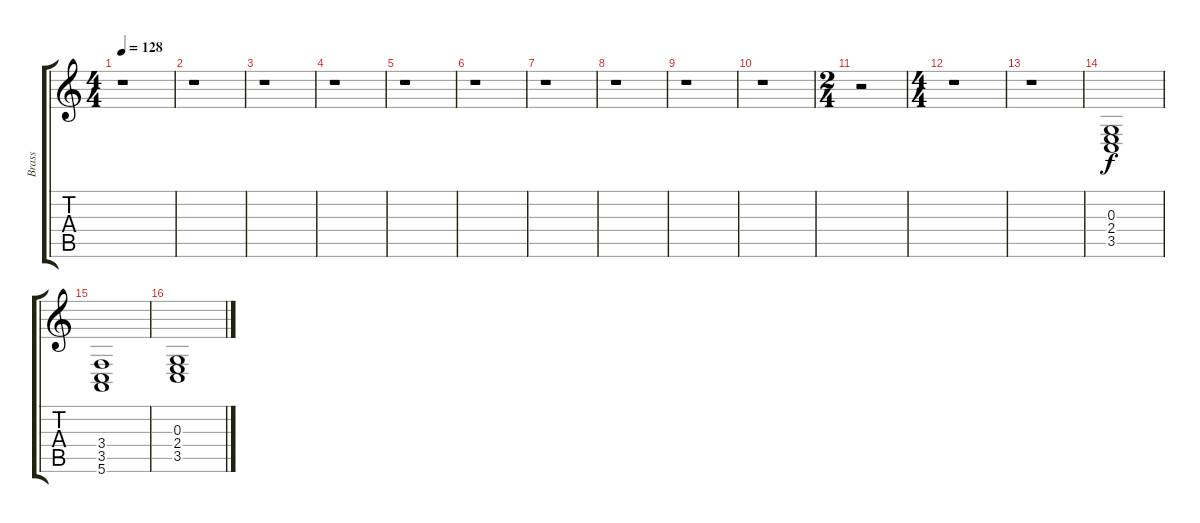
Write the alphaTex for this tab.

\track ("Brass" "Brass") {instrument brasssection}
\staff {score tabs}
\tuning (E4 B3 G3 D3 A2 E2) {hide}
\ts (4 4)
\tempo 128
\tempo 81
\tempo 128
\clef g2
\ks c
r.1{dy f instrument brasssection} |
r.1 |
r.1 |
r.1 |
r.1 |
r.1 |
r.1 |
r.1 |
r.1 |
r.1 |
\ts (2 4)
r.2 |
\ts (4 4)
r.1 |
r.1 |
(0.3 2.4 3.5).1 |
(3.4 3.5 5.6).1 |
(0.3 2.4 3.5).1
